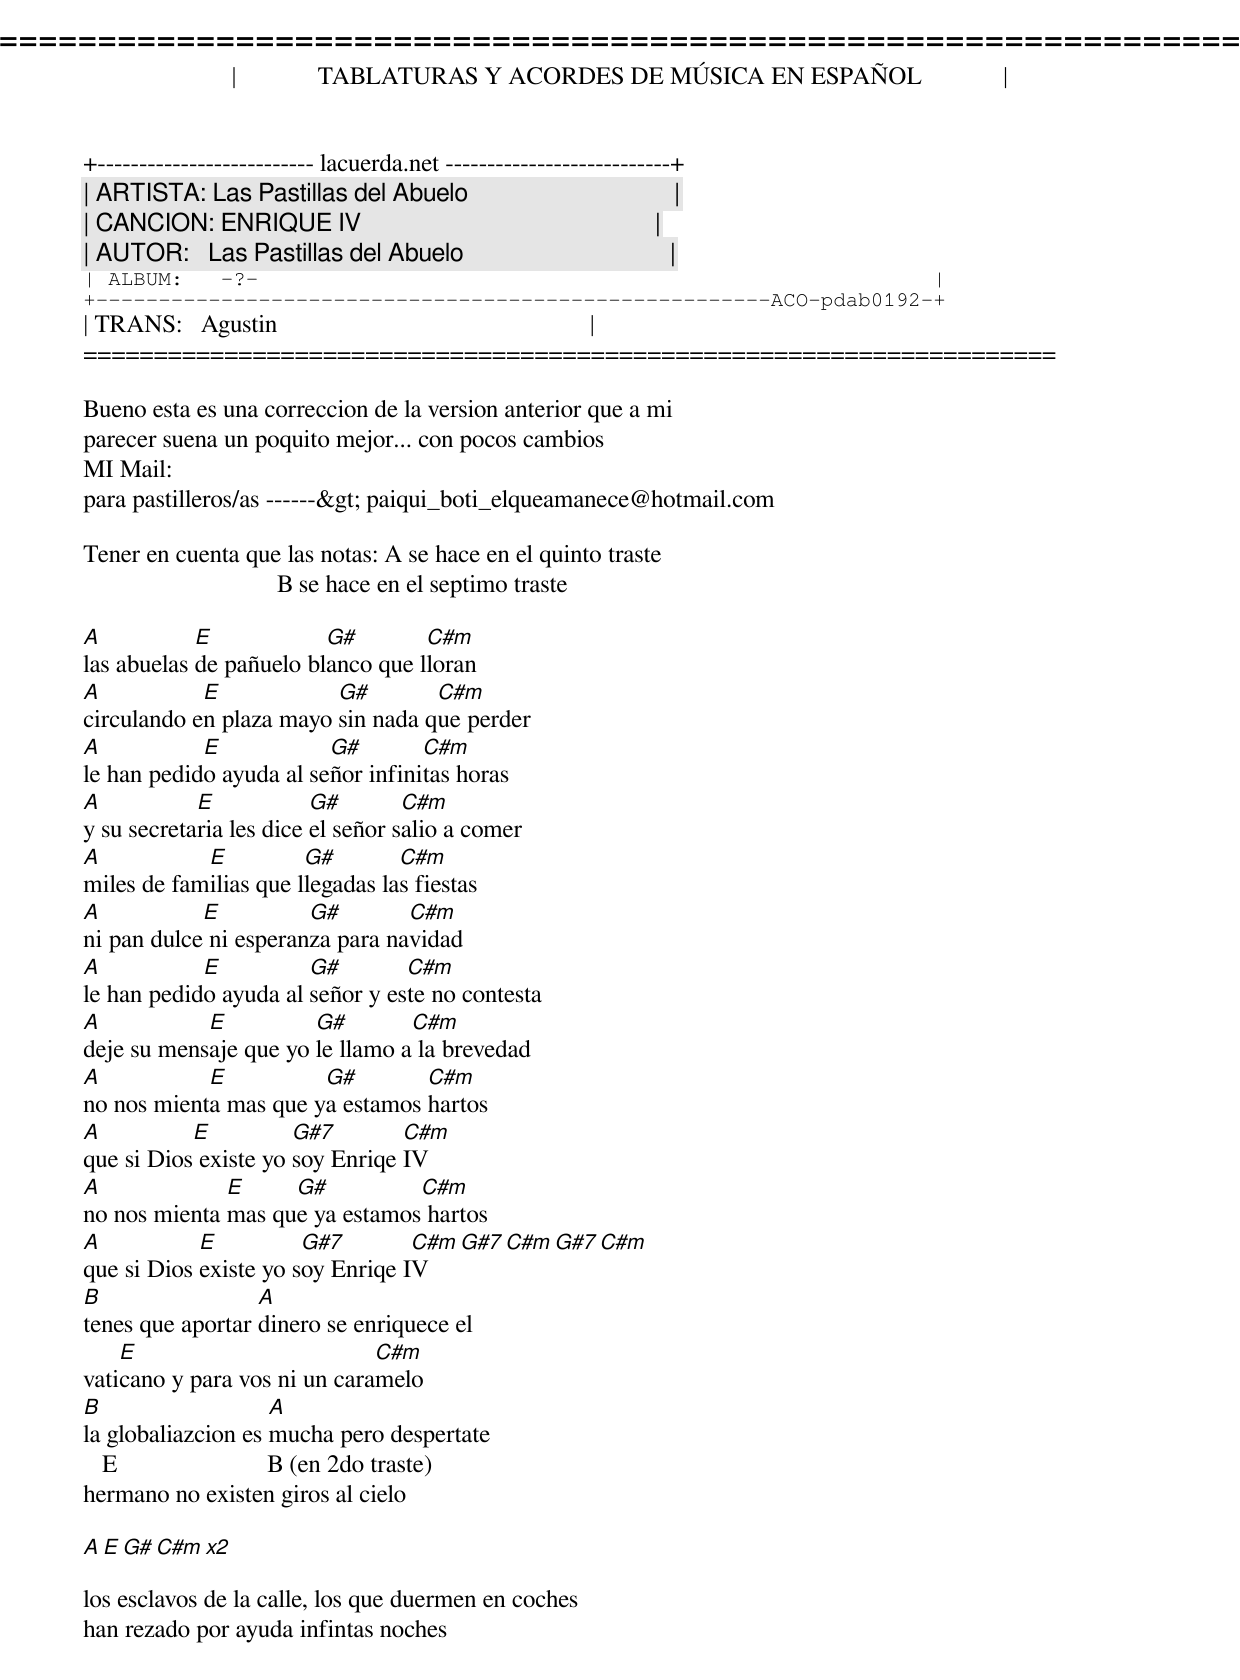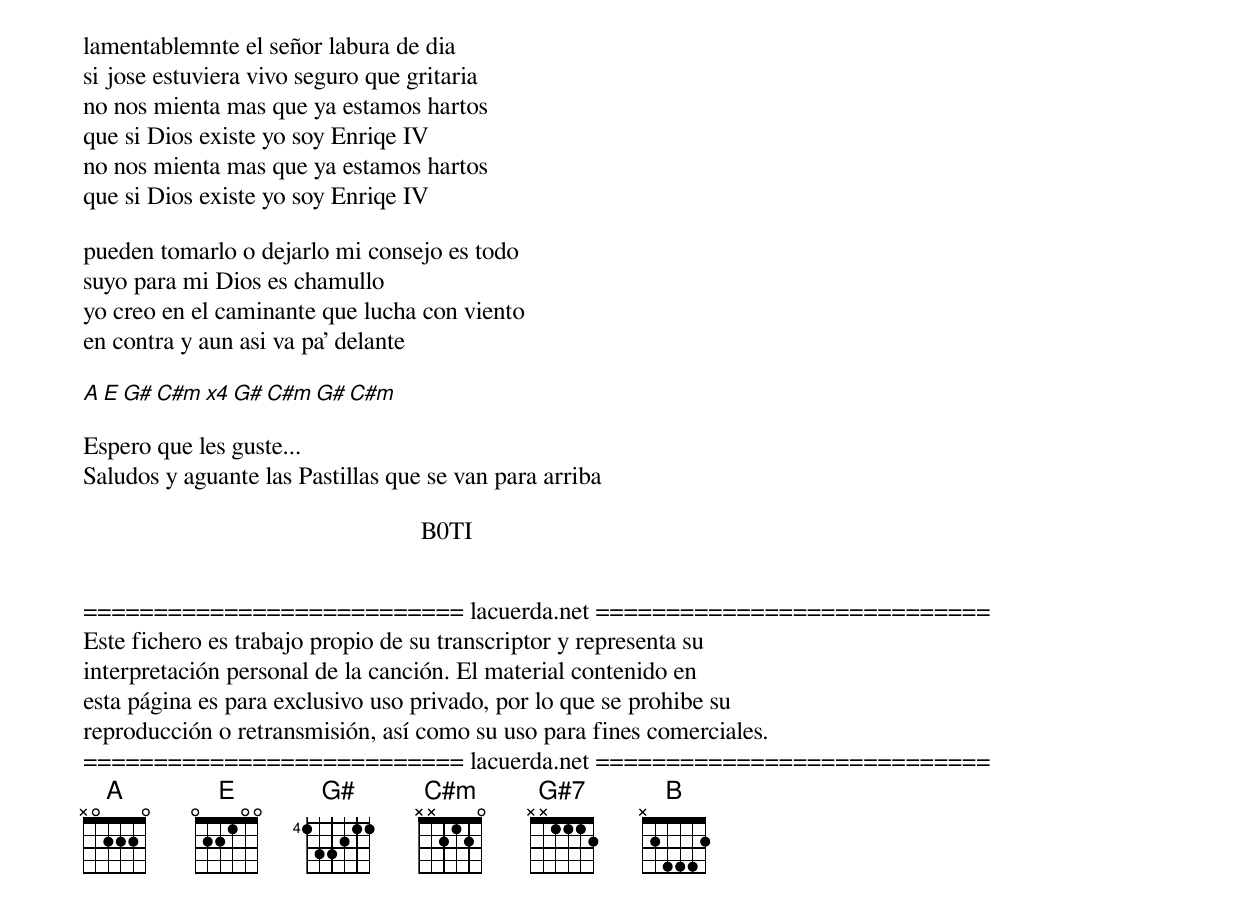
=====================================================================
|             TABLATURAS Y ACORDES DE MÚSICA EN ESPAÑOL             |
+-------------------------- lacuerda.net ---------------------------+
| ARTISTA: Las Pastillas del Abuelo                                 |
| CANCION: ENRIQUE IV                                               |
| AUTOR:   Las Pastillas del Abuelo                                 |
| ALBUM:   -?-                                                      |
+------------------------------------------------------ACO-pdab0192-+
| TRANS:   Agustin                                                  |
=====================================================================

Bueno esta es una correccion de la version anterior que a mi
parecer suena un poquito mejor... con pocos cambios
MI Mail:
para pastilleros/as ------&gt; paiqui_boti_elqueamanece@hotmail.com

Tener en cuenta que las notas: A se hace en el quinto traste
                               B se hace en el septimo traste

A           E            G#        C#m
las abuelas de pañuelo blanco que lloran
A           E            G#        C#m
circulando en plaza mayo sin nada que perder
A           E            G#        C#m
le han pedido ayuda al señor infinitas horas
A           E            G#        C#m
y su secretaria les dice el señor salio a comer
A           E          G#        C#m
miles de familias que llegadas las fiestas
A           E          G#        C#m
ni pan dulce ni esperanza para navidad
A           E          G#        C#m
le han pedido ayuda al señor y este no contesta
A           E          G#        C#m
deje su mensaje que yo le llamo a la brevedad
A           E          G#        C#m
no nos mienta mas que ya estamos hartos
A          E          G#7        C#m
que si Dios existe yo soy Enriqe IV
A             E     G#          C#m
no nos mienta mas que ya estamos hartos
A           E          G#7        C#m  G#7 C#m G#7 C#m
que si Dios existe yo soy Enriqe IV
B                 A
tenes que aportar dinero se enriquece el
    E                         C#m
vaticano y para vos ni un caramelo
B                   A
la globaliazcion es mucha pero despertate
   E                        B (en 2do traste)
hermano no existen giros al cielo

A E G# C#m x2

los esclavos de la calle, los que duermen en coches
han rezado por ayuda infintas noches
lamentablemnte el señor labura de dia
si jose estuviera vivo seguro que gritaria
no nos mienta mas que ya estamos hartos
que si Dios existe yo soy Enriqe IV
no nos mienta mas que ya estamos hartos
que si Dios existe yo soy Enriqe IV

pueden tomarlo o dejarlo mi consejo es todo
suyo para mi Dios es chamullo
yo creo en el caminante que lucha con viento
en contra y aun asi va pa' delante

A E G# C#m x4  G# C#m G# C#m

Espero que les guste...
Saludos y aguante las Pastillas que se van para arriba

                                                      B0TI


=========================== lacuerda.net ============================
Este fichero es trabajo propio de su transcriptor y representa su
interpretación personal de la canción. El material contenido en
esta página es para exclusivo uso privado, por lo que se prohibe su
reproducción o retransmisión, así como su uso para fines comerciales.
=========================== lacuerda.net ============================
